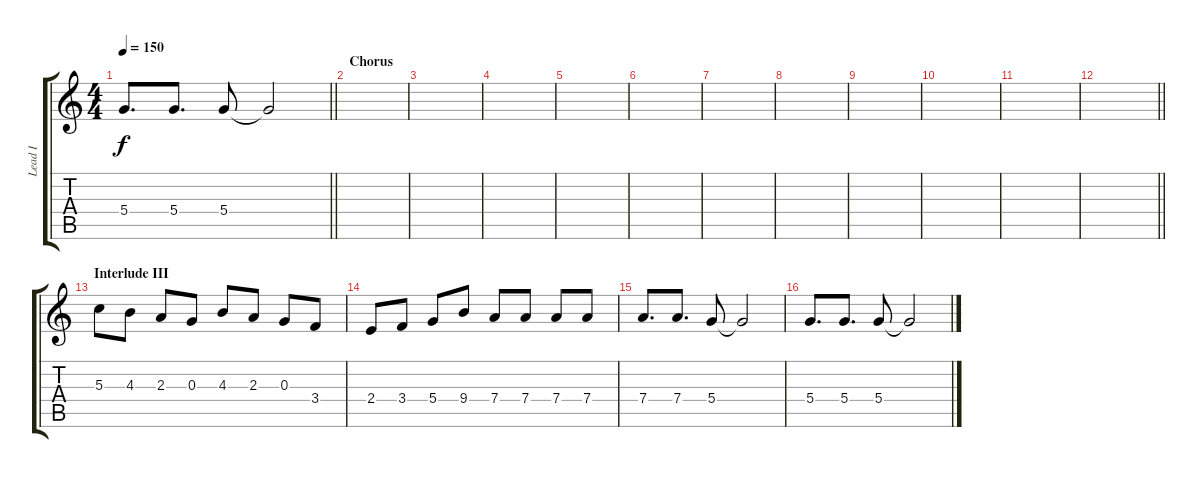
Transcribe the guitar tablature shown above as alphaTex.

\track ("Lead I" "Lead I") {instrument overdrivenguitar}
\staff {score tabs}
\tuning (E4 B3 G3 D3 A2 E2) {hide}
\ts (4 4)
\tempo 150
\clef g2
\barLineRight lightlight
\ks c
5.4.8{d dy f} 5.4.8{d} 5.4.8 5.4{t}.2 |
\section ("" "Chorus")
|
|
|
|
|
|
|
|
|
|
\barLineRight lightlight
|
\section ("" "Interlude III")
5.3.8{volume 13} 4.3.8 2.3.8 0.3.8 4.3.8 2.3.8 0.3.8 3.4.8 |
2.4.8 3.4.8 5.4.8 9.4.8 7.4.8 7.4.8 7.4.8 7.4.8 |
7.4.8{d} 7.4.8{d} 5.4.8 5.4{t}.2 |
5.4.8{d} 5.4.8{d} 5.4.8 5.4{t}.2
